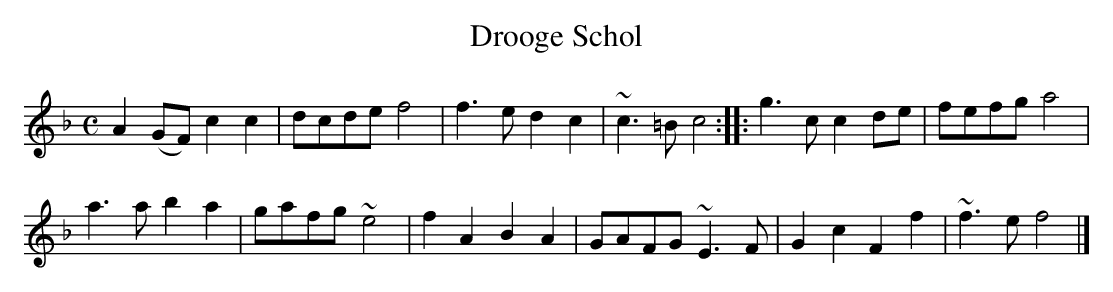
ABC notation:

X:1
T:Drooge Schol
M:C
K:Fmaj
A2(GF)c2c2|dcdef4|f3ed2c2|~c3=Bc4:||:g3cc2de|fefga4|
a3ab2a2|gafg~e4|f2A2B2A2|GAFG~E3F|G2c2F2f2|~f3ef4|]
